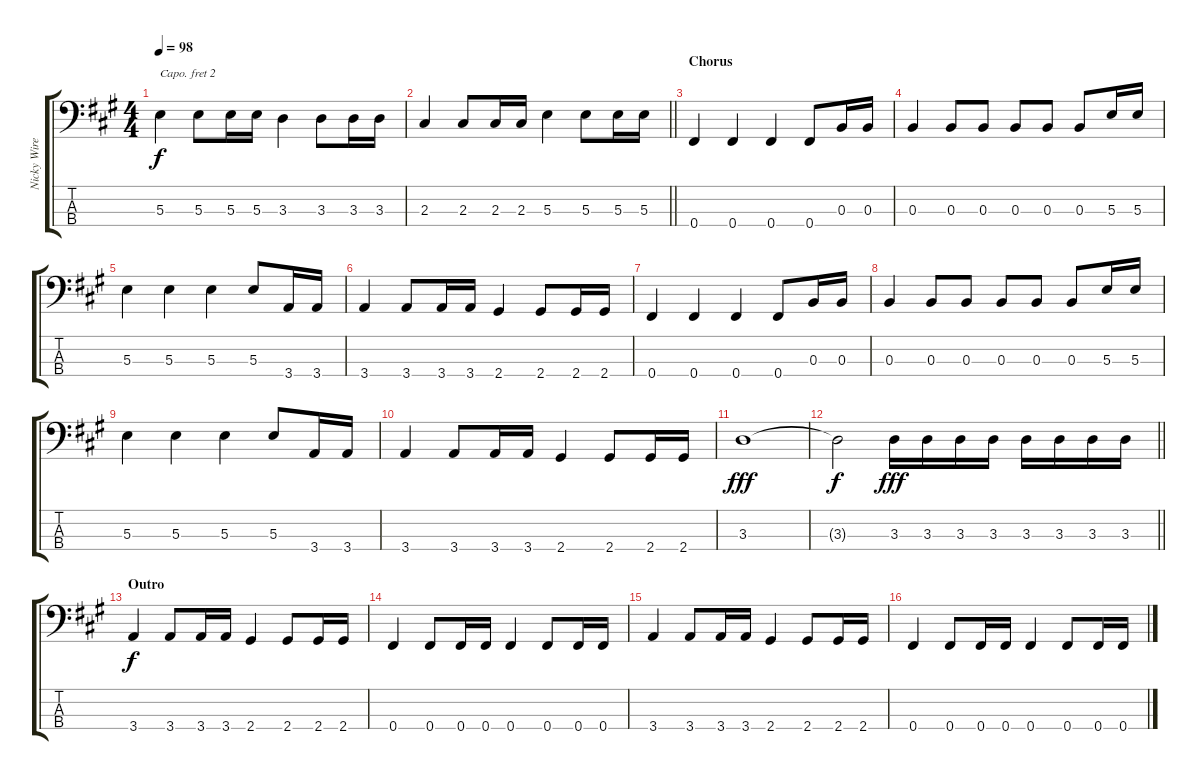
\track ("Nicky Wire (Bass)" "Nicky Wire") {instrument electricbasspick}
\staff {score tabs}
\capo 2
\tuning (G2 D2 A1 E1) {hide}
\ts (4 4)
\tempo 98
\clef f4
\ks a
5.3.4{dy f} 5.3.8 5.3.16 5.3.16 3.3.4 3.3.8 3.3.16 3.3.16 |
\barLineRight lightlight
2.3.4 2.3.8 2.3.16 2.3.16 5.3.4 5.3.8 5.3.16 5.3.16 |
\section ("" "Chorus")
0.4.4 0.4.4 0.4.4 0.4.8 0.3.16 0.3.16 |
0.3.4 0.3.8 0.3.8 0.3.8 0.3.8 0.3.8 5.3.16 5.3.16 |
5.3.4 5.3.4 5.3.4 5.3.8 3.4.16 3.4.16 |
3.4.4 3.4.8 3.4.16 3.4.16 2.4.4 2.4.8 2.4.16 2.4.16 |
0.4.4 0.4.4 0.4.4 0.4.8 0.3.16 0.3.16 |
0.3.4 0.3.8 0.3.8 0.3.8 0.3.8 0.3.8 5.3.16 5.3.16 |
5.3.4 5.3.4 5.3.4 5.3.8 3.4.16 3.4.16 |
3.4.4 3.4.8 3.4.16 3.4.16 2.4.4 2.4.8 2.4.16 2.4.16 |
3.3.1{dy fff} |
\barLineRight lightlight
3.3{t}.2{dy f} 3.3.16{dy fff} 3.3.16 3.3.16 3.3.16 3.3.16 3.3.16 3.3.16 3.3.16 |
\section ("" "Outro")
3.4.4{dy f} 3.4.8 3.4.16 3.4.16 2.4.4 2.4.8 2.4.16 2.4.16 |
0.4.4 0.4.8 0.4.16 0.4.16 0.4.4 0.4.8 0.4.16 0.4.16 |
3.4.4 3.4.8 3.4.16 3.4.16 2.4.4 2.4.8 2.4.16 2.4.16 |
0.4.4 0.4.8 0.4.16 0.4.16 0.4.4 0.4.8 0.4.16 0.4.16
